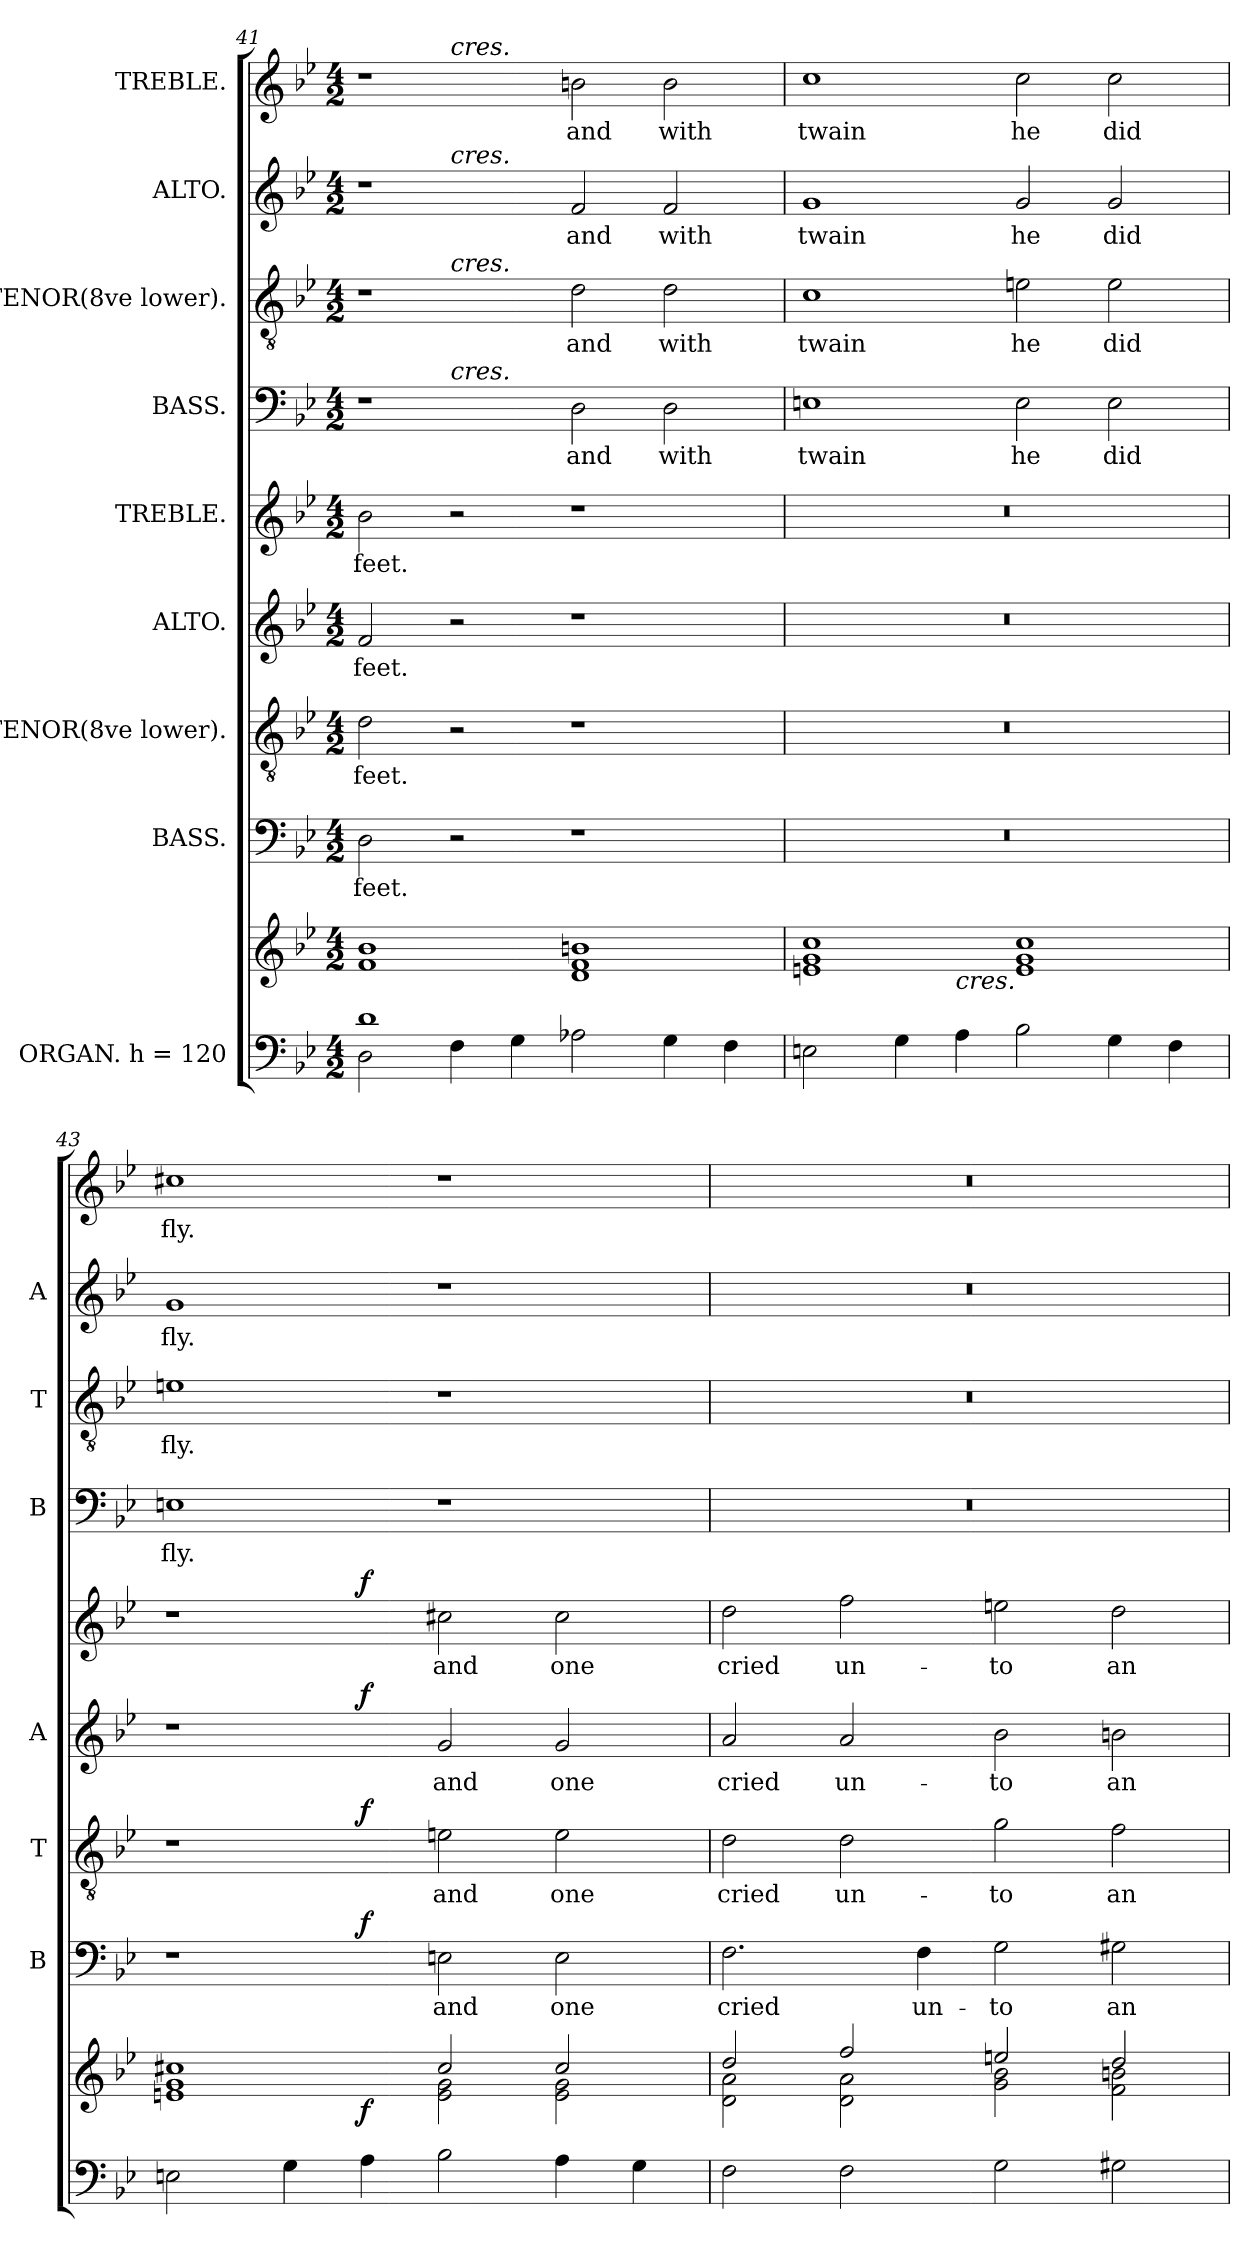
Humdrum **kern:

**kern	**kern	**dynam	**kern	**text	**dynam	**kern	**text	**dynam	**kern	**text	**dynam	**kern	**text	**dynam	**kern	**text	**kern	**text	**kern	**text	**kern	**text
*part9	*part9	*part9	*part8	*part8	*part8	*part7	*part7	*part7	*part6	*part6	*part6	*part5	*part5	*part5	*part4	*part4	*part3	*part3	*part2	*part2	*part1	*part1
*staff10	*staff9	*staff9/10	*staff8	*staff8	*staff8	*staff7	*staff7	*staff7	*staff6	*staff6	*staff6	*staff5	*staff5	*staff5	*staff4	*staff4	*staff3	*staff3	*staff2	*staff2	*staff1	*staff1
*I"ORGAN.  h = 120	*	*	*I"BASS.	*	*	*I"TENOR(8ve lower).	*	*	*I"ALTO.	*	*	*I"TREBLE.	*	*	*I"BASS.	*	*I"TENOR(8ve lower).	*	*I"ALTO.	*	*I"TREBLE.	*
*	*	*	*I'B	*	*	*I'T	*	*	*I'A	*	*	*	*	*	*I'B	*	*I'T	*	*I'A	*	*	*
!!LO:LB:g=z
*clefF4	*clefG2	*	*clefF4	*	*	*clefGv2	*	*	*clefG2	*	*	*clefG2	*	*	*clefF4	*	*clefGv2	*	*clefG2	*	*clefG2	*
*	*	*	*	*	*	*ITrd7c12	*	*	*	*	*	*	*	*	*	*	*ITrd7c12	*	*	*	*	*
*k[b-e-]	*k[b-e-]	*	*k[b-e-]	*	*	*k[b-e-]	*	*	*k[b-e-]	*	*	*k[b-e-]	*	*	*k[b-e-]	*	*k[b-e-]	*	*k[b-e-]	*	*k[b-e-]	*
*g:	*g:	*	*g:	*	*	*g:	*	*	*g:	*	*	*g:	*	*	*g:	*	*g:	*	*g:	*	*g:	*
*M4/2	*M4/2	*	*M4/2	*	*	*M4/2	*	*	*M4/2	*	*	*M4/2	*	*	*M4/2	*	*M4/2	*	*M4/2	*	*M4/2	*
=41	=41	=41	=41	=41	=41	=41	=41	=41	=41	=41	=41	=41	=41	=41	=41	=41	=41	=41	=41	=41	=41	=41
*^	*^	*	*	*	*	*	*	*	*	*	*	*	*	*	*	*	*	*	*	*	*	*
!	!	!	!	!	!	!LO:LY:b	!	!	!LO:LY:b	!	!	!LO:LY:b	!	!	!LO:LY:b	!	!	!	!	!	!	!	!	!
*	*	*	*	*	*	*	*	*	*	*	*	*	*	*	*	*	*^	*	*^	*	*^	*	*^	*
1d	2D\	1b-	1f	.	2D\	feet.	.	2D\	feet.	.	2f/	feet.	.	2b-\	feet.	.	1r	2ryy	.	1r	2ryy	.	1r	2ryy	.	1r	2ryy	.
!	!	!	!	!	!	!	!	!	!	!	!	!	!	!	!	!	!	!	!	!	!	!	!	!	!	!	!LO:TX:a:i:t=cres.	!
!	!	!	!	!	!	!	!	!	!	!	!	!	!	!	!	!	!	!	!	!	!	!	!	!LO:TX:a:i:t=cres.	!	!	!	!
!	!	!	!	!	!	!	!	!	!	!	!	!	!	!	!	!	!	!	!	!	!LO:TX:a:i:t=cres.	!	!	!	!	!	!	!
!	!	!	!	!	!	!	!	!	!	!	!	!	!	!	!	!	!	!LO:TX:a:i:t=cres.	!	!	!	!	!	!	!	!	!	!
.	4F\	.	.	.	2r	.	.	2r	.	.	2r	.	.	2r	.	.	.	1.ryy	.	.	1.ryy	.	.	1.ryy	.	.	1.ryy	.
.	4G\	.	.	.	.	.	.	.	.	.	.	.	.	.	.	.	.	.	.	.	.	.	.	.	.	.	.	.
!	!	!	!	!	!	!	!	!	!	!	!	!	!	!	!	!	!	!	!LO:LY:b	!	!	!LO:LY:b	!	!	!LO:LY:b	!	!	!LO:LY:b
1ryy	2A-X\	1bn	1d 1f	.	1r	.	.	1r	.	.	1r	.	.	1r	.	.	2D\	.	and	2D\	.	and	2f/	.	and	2bn\	.	and
!	!	!	!	!	!	!	!	!	!	!	!	!	!	!	!	!	!	!	!LO:LY:b	!	!	!LO:LY:b	!	!	!LO:LY:b	!	!	!LO:LY:b
.	4G\	.	.	.	.	.	.	.	.	.	.	.	.	.	.	.	2D\	.	with	2D\	.	with	2f/	.	with	2b\	.	with
.	4F\	.	.	.	.	.	.	.	.	.	.	.	.	.	.	.	.	.	.	.	.	.	.	.	.	.	.	.
=42	=42	=42	=42	=42	=42	=42	=42	=42	=42	=42	=42	=42	=42	=42	=42	=42	=42	=42	=42	=42	=42	=42	=42	=42	=42	=42	=42	=42
!	!	!	!	!	!LO:N:vis=1	!	!	!LO:N:vis=1	!	!	!LO:N:vis=1	!	!	!LO:N:vis=1	!	!	!	!	!LO:LY:b	!	!	!LO:LY:b	!	!	!LO:LY:b	!	!	!LO:LY:b
*	*	*	*	*	*	*	*	*	*	*	*	*	*	*	*	*	*v	*v	*	*	*	*	*v	*v	*	*v	*v	*
*	*	*	*^	*	*	*	*	*	*	*	*	*	*	*	*	*	*	*	*v	*v	*	*	*	*	*
0ryy	2En\	1cc	1en 1g	2.ryy	.	0r	.	.	0r	.	.	0r	.	.	0r	.	.	1En	twain	1C	twain	1g	twain	1cc	twain
.	4G\	.	.	.	.	.	.	.	.	.	.	.	.	.	.	.	.	.	.	.	.	.	.	.	.
!	!	!	!	!LO:TX:b:i:t=cres.	!	!	!	!	!	!	!	!	!	!	!	!	!	!	!	!	!	!	!	!	!
.	4A\	.	.	1ryy	.	.	.	.	.	.	.	.	.	.	.	.	.	.	.	.	.	.	.	.	.
!	!	!	!	!	!	!	!	!	!	!	!	!	!	!	!	!	!	!	!LO:LY:b	!	!LO:LY:b	!	!LO:LY:b	!	!LO:LY:b
.	2B-\	1cc	1e 1g	.	.	.	.	.	.	.	.	.	.	.	.	.	.	2E\	he	2En\	he	2g/	he	2cc\	he
!	!	!	!	!	!	!	!	!	!	!	!	!	!	!	!	!	!	!	!LO:LY:b	!	!LO:LY:b	!	!LO:LY:b	!	!LO:LY:b
.	4G\	.	.	.	.	.	.	.	.	.	.	.	.	.	.	.	.	2E\	did	2E\	did	2g/	did	2cc\	did
.	4F\	.	.	4ryy	.	.	.	.	.	.	.	.	.	.	.	.	.	.	.	.	.	.	.	.	.
=43	=43	=43	=43	=43	=43	=43	=43	=43	=43	=43	=43	=43	=43	=43	=43	=43	=43	=43	=43	=43	=43	=43	=43	=43	=43
!	!	!	!	!	!	!	!	!	!	!	!	!	!	!	!	!	!	!	!LO:LY:b	!	!LO:LY:b	!	!LO:LY:b	!	!LO:LY:b
*	*	*	*	*	*	*^	*	*	*^	*	*	*^	*	*	*^	*	*	*	*	*	*	*	*	*	*
0ryy	2En\	1cc#X	1en 1g	2.ryy	.	1r	2.ryy	.	.	1r	2.ryy	.	.	1r	2.ryy	.	.	1r	2.ryy	.	.	1En	fly.	1En	fly.	1g	fly.	1cc#X	fly.
.	4G\	.	.	.	.	.	.	.	.	.	.	.	.	.	.	.	.	.	.	.	.	.	.	.	.	.	.	.	.
!	!	!	!	!	!LO:DY:b	!	!	!	!LO:DY:b	!	!	!	!LO:DY:b	!	!	!	!LO:DY:b	!	!	!	!LO:DY:b	!	!	!	!	!	!	!	!
.	4A\	.	.	1ryy	f	.	1ryy	.	f	.	1ryy	.	f	.	1ryy	.	f	.	1ryy	.	f	.	.	.	.	.	.	.	.
!	!	!	!	!	!	!	!	!LO:LY:b	!	!	!	!LO:LY:b	!	!	!	!LO:LY:b	!	!	!	!LO:LY:b	!	!	!	!	!	!	!	!	!
.	2B-\	2cc#/	2e\ 2g\	.	.	2En\	.	and	.	2En\	.	and	.	2g/	.	and	.	2cc#X\	.	and	.	1r	.	1r	.	1r	.	1r	.
!	!	!	!	!	!	!	!	!LO:LY:b	!	!	!	!LO:LY:b	!	!	!	!LO:LY:b	!	!	!	!LO:LY:b	!	!	!	!	!	!	!	!	!
.	4A\	2cc#/	2e\ 2g\	.	.	2E\	.	one	.	2E\	.	one	.	2g/	.	one	.	2cc#\	.	one	.	.	.	.	.	.	.	.	.
.	4G\	.	.	4ryy	.	.	4ryy	.	.	.	4ryy	.	.	.	4ryy	.	.	.	4ryy	.	.	.	.	.	.	.	.	.	.
=44	=44	=44	=44	=44	=44	=44	=44	=44	=44	=44	=44	=44	=44	=44	=44	=44	=44	=44	=44	=44	=44	=44	=44	=44	=44	=44	=44	=44	=44
!	!	!	!	!	!	!	!	!LO:LY:b	!	!	!	!LO:LY:b	!	!	!	!LO:LY:b	!	!	!	!LO:LY:b	!	!LO:N:vis=1	!	!LO:N:vis=1	!	!LO:N:vis=1	!	!LO:N:vis=1	!
*	*	*	*v	*v	*	*	*	*	*	*v	*v	*	*	*v	*v	*	*	*v	*v	*	*	*	*	*	*	*	*	*	*
*	*	*	*	*	*v	*v	*	*	*	*	*	*	*	*	*	*	*	*	*	*	*	*	*	*	*
1ryy	2F\	2dd/	2d\ 2a\	.	2.F\	cried	.	2D\	cried	.	2a/	cried	.	2dd\	cried	.	0r	.	0r	.	0r	.	0r	.
!	!	!	!	!	!	!	!	!	!LO:LY:b	!	!	!LO:LY:b	!	!	!LO:LY:b	!	!	!	!	!	!	!	!	!
.	2F\	2ff/	2d\ 2a\	.	.	.	.	2D\	un-	.	2a/	un-	.	2ff\	un-	.	.	.	.	.	.	.	.	.
!	!	!	!	!	!	!LO:LY:b	!	!	!	!	!	!	!	!	!	!	!	!	!	!	!	!	!	!
.	.	.	.	.	4F\	un-	.	.	.	.	.	.	.	.	.	.	.	.	.	.	.	.	.	.
!	!	!	!	!	!	!LO:LY:b	!	!	!LO:LY:b	!	!	!LO:LY:b	!	!	!LO:LY:b	!	!	!	!	!	!	!	!	!
1ryy	2G\	2een/	2g\ 2b-\	.	2G\	-to	.	2G\	-to	.	2b-\	-to	.	2een\	-to	.	.	.	.	.	.	.	.	.
!	!	!	!	!	!	!LO:LY:b	!	!	!LO:LY:b	!	!	!LO:LY:b	!	!	!LO:LY:b	!	!	!	!	!	!	!	!	!
.	2G#X\	2dd/	2f\ 2bn\	.	2G#X\	an-	.	2F\	an-	.	2bn\	an-	.	2dd\	an-	.	.	.	.	.	.	.	.	.
*v	*v	*	*	*	*	*	*	*	*	*	*	*	*	*	*	*	*	*	*	*	*	*	*	*
*	*v	*v	*	*	*	*	*	*	*	*	*	*	*	*	*	*	*	*	*	*	*	*	*
=	=	=	=	=	=	=	=	=	=	=	=	=	=	=	=	=	=	=	=	=	=	=
*-	*-	*-	*-	*-	*-	*-	*-	*-	*-	*-	*-	*-	*-	*-	*-	*-	*-	*-	*-	*-	*-	*-
